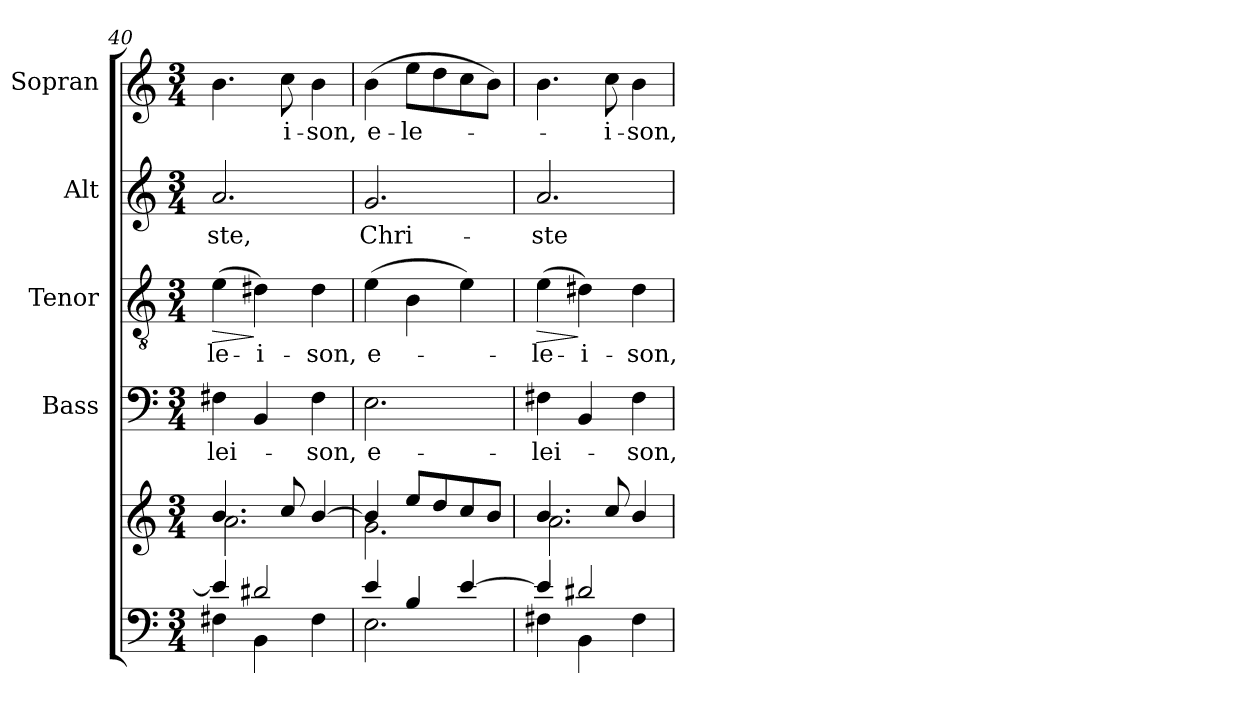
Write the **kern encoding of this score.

**kern	**kern	**kern	**text	**kern	**text	**dynam	**kern	**text	**kern	**text
*part5	*part5	*part4	*part4	*part3	*part3	*part3	*part2	*part2	*part1	*part1
*staff6	*staff5	*staff4	*staff4	*staff3	*staff3	*staff3	*staff2	*staff2	*staff1	*staff1
*	*	*I"Bass	*	*I"Tenor	*	*	*I"Alt	*	*I"Sopran	*
*	*	*I'B.	*	*I'T.	*	*	*I'A.	*	*I'S.	*
*clefF4	*clefG2	*clefF4	*	*clefGv2	*	*	*clefG2	*	*clefG2	*
*k[]	*k[]	*k[]	*	*k[]	*	*	*k[]	*	*k[]	*
*C:	*C:	*C:	*	*C:	*	*	*C:	*	*C:	*
*M3/4	*M3/4	*M3/4	*	*M3/4	*	*	*M3/4	*	*M3/4	*
=40	=40	=40	=40	=40	=40	=40	=40	=40	=40	=40
*^	*^	*	*	*	*	*	*	*	*	*
!	!	!	!	!	!LO:LY:b	!	!LO:LY:b	!LO:HP:b	!	!LO:LY:b	!	!
4e/]	4F#X\	4.b/	2.a\	4F#X\	-lei-	(>4e\	-le-	>	2.a/	-ste,	4.b\	.
!	!	!	!	!	!	!	!LO:LY:b	!	!	!	!	!
2d#X/	4BB\	.	.	4BB/	.	4d#X\)	-i-	]	.	.	.	.
!	!	!	!	!	!	!	!	!	!	!	!	!LO:LY:b
.	.	8cc/	.	.	.	.	.	.	.	.	8cc\	-i-
!	!	!	!	!	!LO:LY:b	!	!LO:LY:b	!	!	!	!	!LO:LY:b
.	4F#\	[>4b/	.	4F#\	-son,	4d#\	-son,	.	.	.	4b\	-son,
=41	=41	=41	=41	=41	=41	=41	=41	=41	=41	=41	=41	=41
!	!	!	!	!	!LO:LY:b	!	!LO:LY:b	!	!	!LO:LY:b	!	!LO:LY:b
4e/	2.E\	4b/]	2.g\	2.E\	e-	(>4e\	e-	.	2.g/	Chri-	(>4b\	e-
!	!	!	!	!	!	!	!	!	!	!	!	!LO:LY:b
4B/	.	8ee/L	.	.	.	4B\	.	.	.	.	8ee\L	-le-
.	.	8dd/	.	.	.	.	.	.	.	.	8dd\	.
[>4e/	.	8cc/	.	.	.	4e\)	.	.	.	.	8cc\	.
.	.	8b/J	.	.	.	.	.	.	.	.	8b\J)	.
=42	=42	=42	=42	=42	=42	=42	=42	=42	=42	=42	=42	=42
!	!	!	!	!	!LO:LY:b	!	!LO:LY:b	!LO:HP:b	!	!LO:LY:b	!	!
4e/]	4F#X\	4.b/	2.a\	4F#X\	-lei-	(>4e\	-le-	>	2.a/	-ste	4.b\	.
!	!	!	!	!	!	!	!LO:LY:b	!	!	!	!	!
2d#X/	4BB\	.	.	4BB/	.	4d#X\)	-i-	]	.	.	.	.
!	!	!	!	!	!	!	!	!	!	!	!	!LO:LY:b
.	.	8cc/	.	.	.	.	.	.	.	.	8cc\	-i-
!	!	!	!	!	!LO:LY:b	!	!LO:LY:b	!	!	!	!	!LO:LY:b
.	4F#\	4b/	.	4F#\	-son,	4d#\	-son,	.	.	.	4b\	-son,
*v	*v	*	*	*	*	*	*	*	*	*	*	*
*	*v	*v	*	*	*	*	*	*	*	*	*
=	=	=	=	=	=	=	=	=	=	=
*-	*-	*-	*-	*-	*-	*-	*-	*-	*-	*-
